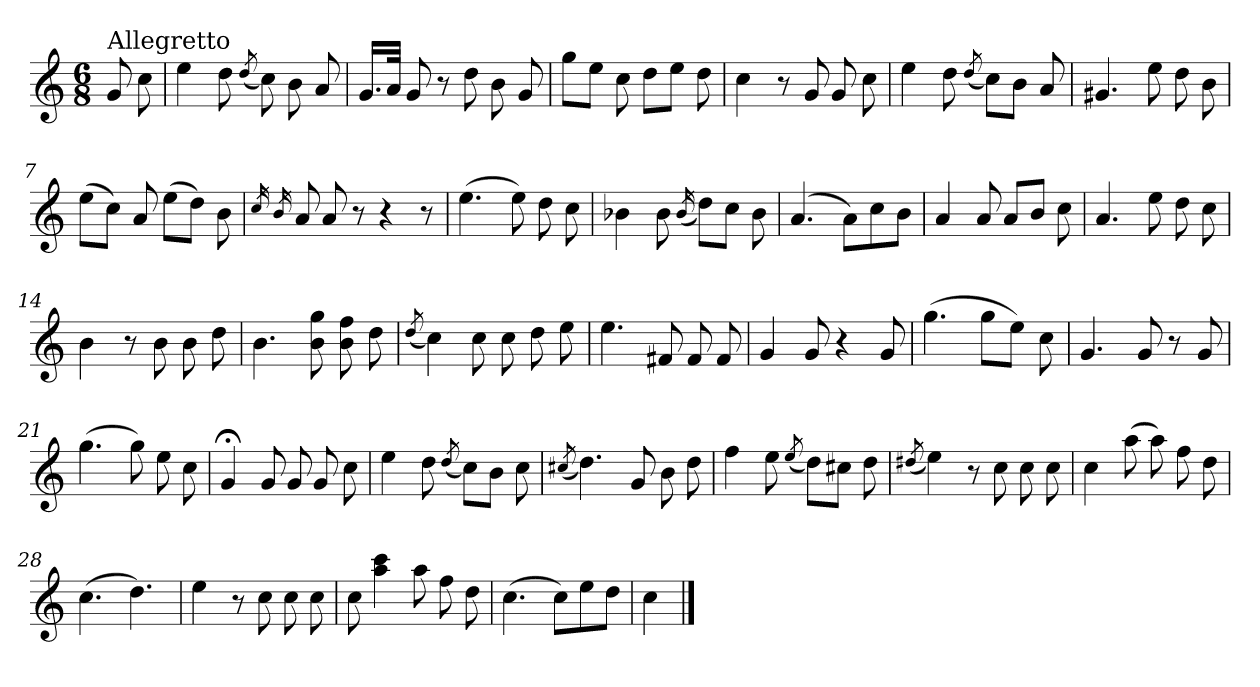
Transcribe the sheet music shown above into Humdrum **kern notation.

**kern
*part1
*staff1
*clefG2
*k[]
*C:
*M6/8
=
!LO:TX:a:t=Allegretto
8g/
8cc\
=1
4ee\
8dd\
(<8qdd/
8cc\)
8b\
8a/
=2
16.g/LL
32a/JJk
8g/
8r
8dd\
8b\
8g/
=3
8gg\L
8ee\J
8cc\
8dd\L
8ee\J
8dd\
=4
4cc\
8r
8g/
8g/
8cc\
!!LO:LB:g=z
=5
4ee\
8dd\
(<8qdd/
8cc\L)
8b\J
8a/
=6
4.g#X/
8ee\
8dd\
8b\
=7
(>8ee\L
8cc\J)
8a/
(>8ee\L
8dd\J)
8b\
=8
16qcc/
16qb/
8a/
8a/
8r
4r
8r
=9
(>4.ee\
8ee\)
8dd\
8cc\
=10
4b-X\
8b-\
(<16qb-/
8dd\L)
8cc\J
8b-\
!!LO:LB:g=z
=11
(>4.a/
8a\L)
8cc\
8b\J
=12
4a/
8a/
8a/L
8b/J
8cc\
=13
4.a/
8ee\
8dd\
8cc\
=14
4b\
8r
8b\
8b\
8dd\
=15
4.b\
8b\ 8gg\
8b\ 8ff\
8dd\
=16
(<8qdd/
4cc\)
8cc\
8cc\
8dd\
8ee\
!!LO:LB:g=z
=17
4.ee\
8f#X/
8f#/
8f#/
=18
4g/
8g/
4r
8g/
=19
(>4.gg\
8gg\L
8ee\J)
8cc\
=20
4.g/
8g/
8r
8g/
=21
(>4.gg\
8gg\)
8ee\
8cc\
=22
4g;</
8g/
8g/
8g/
8cc\
!!LO:LB:g=z
=23
4ee\
8dd\
(<8qdd/
8cc\L)
8b\J
8cc\
=24
(<8qcc#X/
4.dd\)
8g/
8b\
8dd\
=25
4ff\
8ee\
(<8qee/
8dd\L)
8cc#X\J
8dd\
=26
(<8qdd#X/
4ee\)
8r
8cc\
8cc\
8cc\
=27
4cc\
(>8aa\
8aa\)
8ff\
8dd\
=28
(>4.cc\
4.dd\)
!!LO:LB:g=z
=29
4ee\
8r
8cc\
8cc\
8cc\
=30
8cc\
4aa\ 4ccc\
8aa\
8ff\
8dd\
=31
(>4.cc\
8cc\L)
8ee\
8dd\J
=32
4cc\
==
*-
